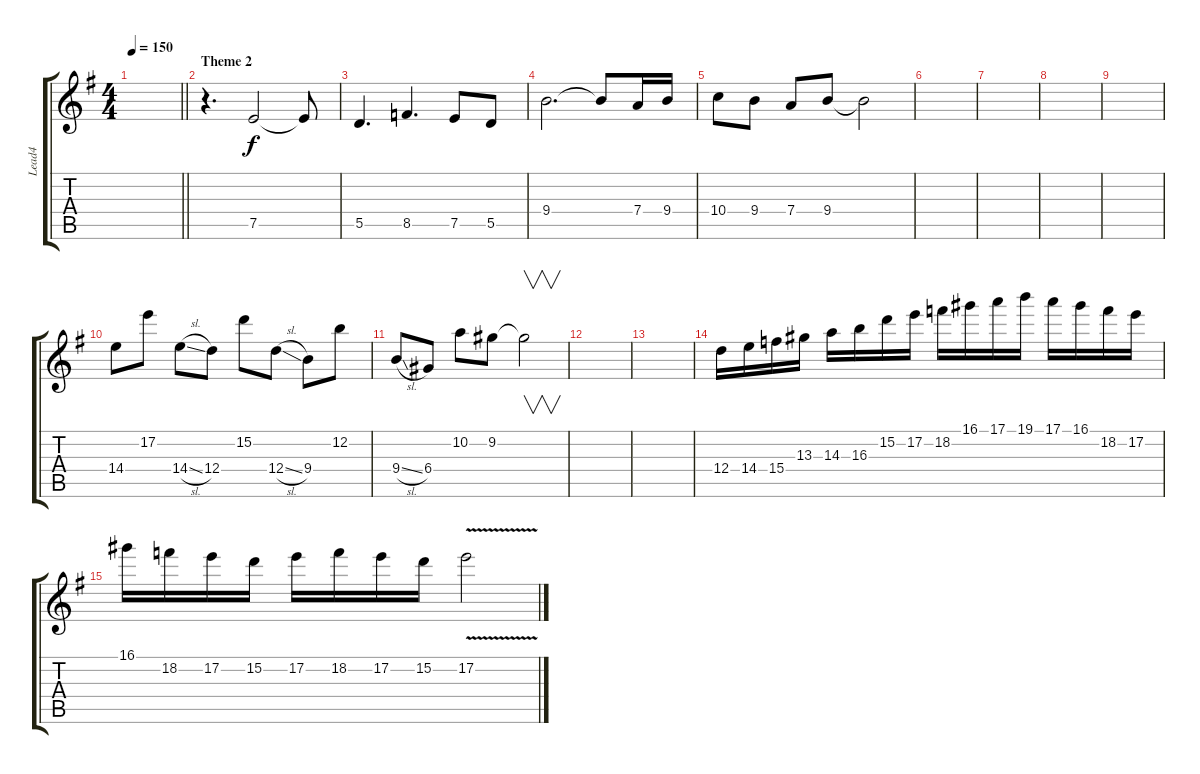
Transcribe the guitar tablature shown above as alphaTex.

\track ("Lead4" "Lead4") {instrument overdrivenguitar}
\staff {score tabs}
\tuning (E4 B3 G3 D3 A2 E2) {hide}
\ts (4 4)
\tempo 150
\clef g2
\barLineRight lightlight
\ks eminor
|
\section ("" "Theme 2")
r.4{d} 7.5.2 7.5{t}.8 |
5.5.4{d} 8.5.4{d} 7.5.8 5.5.8 |
9.4.2{d} 9.4{t}.8 7.4.16 9.4.16 |
10.4.8 9.4.8 7.4.8 9.4.8 9.4{t}.2 |
|
|
|
|
14.4.8 17.2.8 14.4{sl}.8 12.4.8 15.2.8 12.4{sl}.8 9.4.8 12.2.8 |
9.4{sl}.8 6.4.8 10.2.8 9.2.8 9.2{t}.2{v} |
|
|
12.4.16 14.4.16 15.4.16 13.3.16 14.3.16 16.3.16 15.2.16 17.2.16 18.2.16 16.1.16 17.1.16 19.1.16 17.1.16 16.1.16 18.2.16 17.2.16 |
16.1.16 18.2.16 17.2.16 15.2.16 17.2.16 18.2.16 17.2.16 15.2.16 17.2{v}.2
